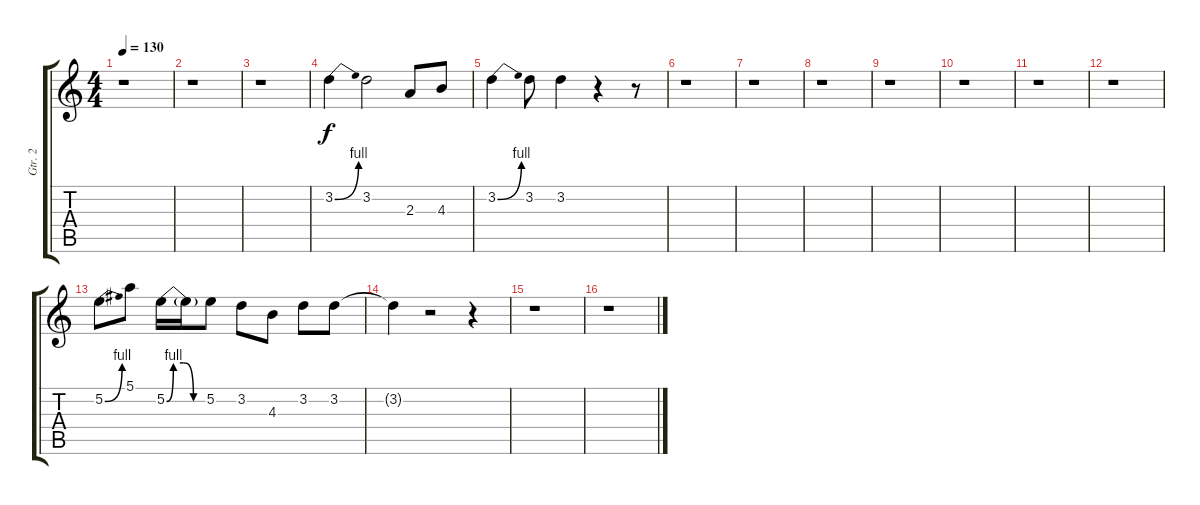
\track ("Gtr. 2" "Gtr. 2") {instrument electricguitarclean}
\staff {score tabs}
\tuning (E4 B3 G3 D3 A2 E2) {hide}
\ts (4 4)
\tempo 130
\clef g2
\ks c
r.1{dy f instrument electricguitarclean} |
r.1 |
r.1 |
3.2{be (bend 0 0 60 4)}.4 3.2.2 2.3.8 4.3.8 |
3.2{be (bend 0 0 60 4)}.4 3.2.8 3.2.4 r.4 r.8 |
r.1 |
r.1 |
r.1 |
r.1 |
r.1 |
r.1 |
r.1 |
5.2{be (bend 0 0 60 4)}.8 5.1.8 5.2{be (custom 0 0 10 4 25 4 40 0 60 0)}.16 5.2{t}.16 5.2.8 3.2.8 4.3.8 3.2.8 3.2.8 |
3.2{t}.4 r.2 r.4 |
r.1 |
r.1
